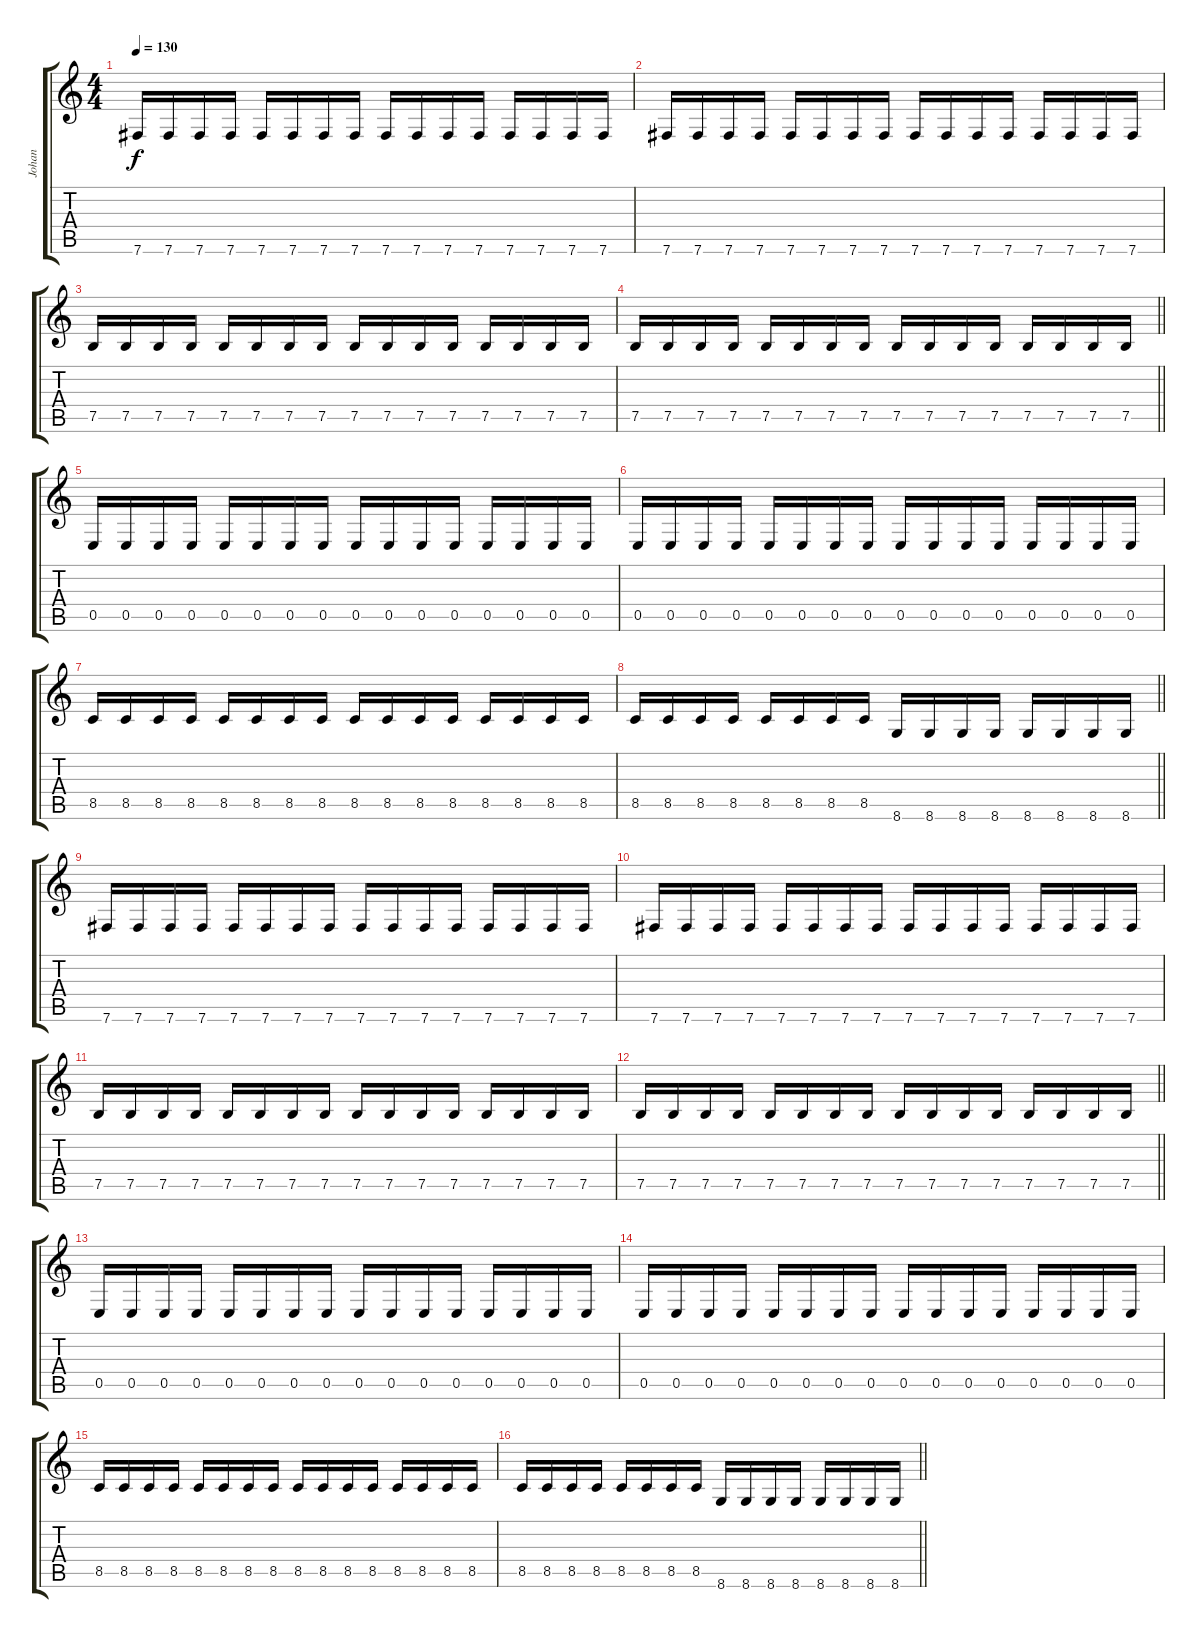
\track ("Johan" "Johan") {instrument distortionguitar}
\staff {score tabs}
\tuning (B3 Gb3 D3 A2 E2 B1) {hide}
\ts (4 4)
\section ("" "")
\tempo 130
\clef g2
\ks c
7.6.16{dy f} 7.6.16 7.6.16 7.6.16 7.6.16 7.6.16 7.6.16 7.6.16 7.6.16 7.6.16 7.6.16 7.6.16 7.6.16 7.6.16 7.6.16 7.6.16 |
7.6.16 7.6.16 7.6.16 7.6.16 7.6.16 7.6.16 7.6.16 7.6.16 7.6.16 7.6.16 7.6.16 7.6.16 7.6.16 7.6.16 7.6.16 7.6.16 |
7.5.16 7.5.16 7.5.16 7.5.16 7.5.16 7.5.16 7.5.16 7.5.16 7.5.16 7.5.16 7.5.16 7.5.16 7.5.16 7.5.16 7.5.16 7.5.16 |
\barLineRight lightlight
7.5.16 7.5.16 7.5.16 7.5.16 7.5.16 7.5.16 7.5.16 7.5.16 7.5.16 7.5.16 7.5.16 7.5.16 7.5.16 7.5.16 7.5.16 7.5.16 |
\section ("" "")
0.5.16 0.5.16 0.5.16 0.5.16 0.5.16 0.5.16 0.5.16 0.5.16 0.5.16 0.5.16 0.5.16 0.5.16 0.5.16 0.5.16 0.5.16 0.5.16 |
0.5.16 0.5.16 0.5.16 0.5.16 0.5.16 0.5.16 0.5.16 0.5.16 0.5.16 0.5.16 0.5.16 0.5.16 0.5.16 0.5.16 0.5.16 0.5.16 |
8.5.16 8.5.16 8.5.16 8.5.16 8.5.16 8.5.16 8.5.16 8.5.16 8.5.16 8.5.16 8.5.16 8.5.16 8.5.16 8.5.16 8.5.16 8.5.16 |
\barLineRight lightlight
8.5.16 8.5.16 8.5.16 8.5.16 8.5.16 8.5.16 8.5.16 8.5.16 8.6.16 8.6.16 8.6.16 8.6.16 8.6.16 8.6.16 8.6.16 8.6.16 |
\section ("" "")
7.6.16 7.6.16 7.6.16 7.6.16 7.6.16 7.6.16 7.6.16 7.6.16 7.6.16 7.6.16 7.6.16 7.6.16 7.6.16 7.6.16 7.6.16 7.6.16 |
7.6.16 7.6.16 7.6.16 7.6.16 7.6.16 7.6.16 7.6.16 7.6.16 7.6.16 7.6.16 7.6.16 7.6.16 7.6.16 7.6.16 7.6.16 7.6.16 |
7.5.16 7.5.16 7.5.16 7.5.16 7.5.16 7.5.16 7.5.16 7.5.16 7.5.16 7.5.16 7.5.16 7.5.16 7.5.16 7.5.16 7.5.16 7.5.16 |
\barLineRight lightlight
7.5.16 7.5.16 7.5.16 7.5.16 7.5.16 7.5.16 7.5.16 7.5.16 7.5.16 7.5.16 7.5.16 7.5.16 7.5.16 7.5.16 7.5.16 7.5.16 |
\section ("" "")
0.5.16 0.5.16 0.5.16 0.5.16 0.5.16 0.5.16 0.5.16 0.5.16 0.5.16 0.5.16 0.5.16 0.5.16 0.5.16 0.5.16 0.5.16 0.5.16 |
0.5.16 0.5.16 0.5.16 0.5.16 0.5.16 0.5.16 0.5.16 0.5.16 0.5.16 0.5.16 0.5.16 0.5.16 0.5.16 0.5.16 0.5.16 0.5.16 |
8.5.16 8.5.16 8.5.16 8.5.16 8.5.16 8.5.16 8.5.16 8.5.16 8.5.16 8.5.16 8.5.16 8.5.16 8.5.16 8.5.16 8.5.16 8.5.16 |
\barLineRight lightlight
8.5.16 8.5.16 8.5.16 8.5.16 8.5.16 8.5.16 8.5.16 8.5.16 8.6.16 8.6.16 8.6.16 8.6.16 8.6.16 8.6.16 8.6.16 8.6.16
